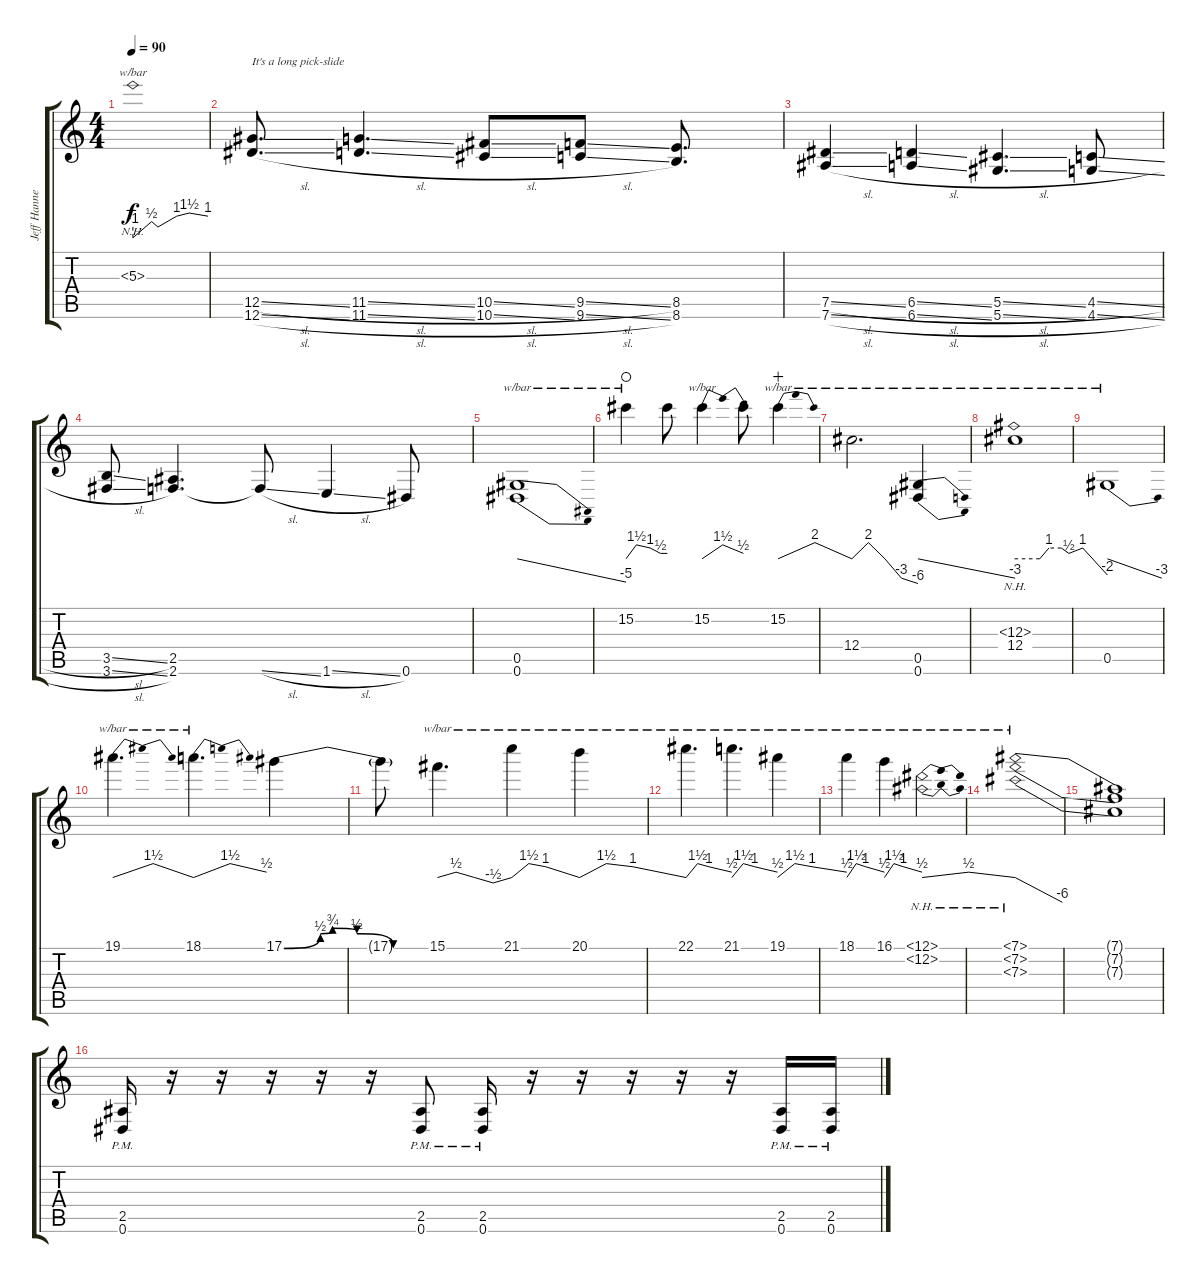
\track ("Jeff Hanneman" "Jeff Hanne") {instrument distortionguitar}
\staff {score tabs}
\tuning (Eb4 Bb3 Gb3 Db3 Ab2 Eb2) {hide}
\ts (4 4)
\tempo 90
\clef g2
\ks c
5.3{nh}.1{tbe (custom default 0 -4 15 2 20 0 35 4 45 6 60 4) dy f} |
(12.5{sl} 12.6{sl}).8{d txt "It's a long pick-slide"} (11.5{sl} 11.6{sl}).4{d} (10.5{sl} 10.6{sl}).8 (9.5{sl} 9.6{sl}).8 (8.5 8.6).8{d} |
(7.5{sl} 7.6{sl}).4 (6.5{sl} 6.6{sl}).4 (5.5{sl} 5.6{sl}).4{d} (4.5{sl} 4.6{sl}).8 |
(3.5{sl} 3.6{sl}).8 (2.5 2.6).4{d} 2.6{sl t}.8 1.6{sl}.4 0.6.8 |
(0.5 0.6).1{tbe (dive default 0 0 60 -20)} |
15.2.4{tbe (custom default 0 0 15 6 35 4 50 2 60 2) waho} 15.2{t}.8 15.2.4{tbe (dip default 0 0 15 6 60 2)} 15.2{t}.8 15.2.4{tbe (dip default 0 0 15 8 60 0) wahc} |
12.4.2{d tbe (custom default 0 0 15 8 30 0 45 -12 60 -24)} (0.5 0.6).4{tbe (dive default 0 0 60 -12)} |
(12.3{nh} 12.4).1{tbe (custom default 0 0 16 0 22 4 30 4 35 2 44 4 60 -8)} |
0.5.1{tbe (dive default 0 0 60 -12)} |
19.1.4{d tbe (dip default 0 0 15 6 30 6 60 0)} 18.1.4{d tbe (dip default 0 0 15 6 30 6 60 2)} 17.1{be (custom 0 0 15 2 20 3 30 2 45 0 60 0)}.4 |
17.1{t}.8 15.1.4{d tbe (custom default 0 0 15 2 30 0 45 -2 60 0)} 21.1.4{tbe (custom default 0 0 15 6 30 4 60 0)} 20.1.4{tbe (custom default 0 0 15 6 30 4 60 0)} |
22.1.4{d tbe (custom default 0 0 15 6 30 4 60 2)} 21.1.4{d tbe (custom default 0 0 15 6 30 4 60 2)} 19.1.4{tbe (custom default 0 0 15 6 30 4 60 2)} |
18.1.4{tbe (custom default 0 0 15 6 30 4 60 2)} 16.1.4{tbe (custom default 0 0 15 6 30 4 60 2)} (12.1{nh} 12.2{nh}).2{tbe (dip default 0 0 30 2 60 0)} |
(7.1{nh} 7.2{nh} 7.3{nh}).1{tbe (dive default 0 0 60 -24)} |
(7.1{t} 7.2{t} 7.3{t}).1{balance 1} |
(2.5{pm} 0.6{pm}).16{volume 13 instrument overdrivenguitar} r.16 r.16 r.16 r.16 r.16 (2.5{pm} 0.6{pm}).8 (2.5{pm} 0.6{pm}).16 r.16 r.16 r.16 r.16 r.16 (2.5{pm} 0.6{pm}).16 (2.5{pm} 0.6{pm}).16
